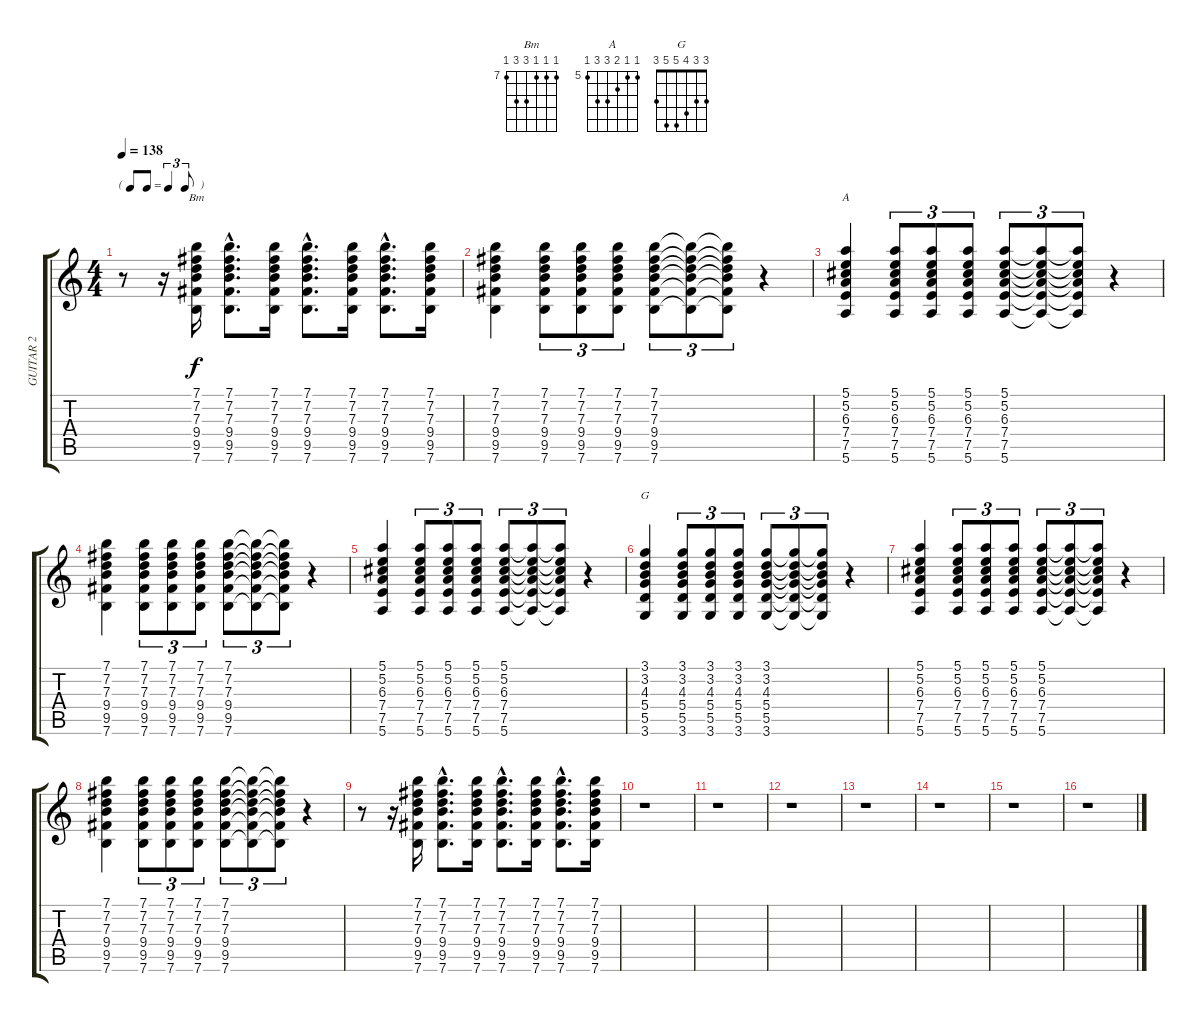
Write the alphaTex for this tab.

\track ("GUITAR 2" "GUITAR 2") {instrument electricguitarclean}
\staff {score tabs}
\tuning (E4 B3 G3 D3 A2 E2) {hide}
\chord ("Bm" 7 7 7 9 9 7) {firstfret 7}
\chord ("A" 5 5 6 7 7 5) {firstfret 5}
\chord ("G" 3 3 4 5 5 3)
\ts (4 4)
\tf triplet8th
\tempo 138
\clef g2
\ks c
r.8{dy f} r.16 (7.1 7.2 7.3 9.4 9.5 7.6).16{ch "Bm"} (7.1{hac} 7.2{hac} 7.3{hac} 9.4{hac} 9.5{hac} 7.6{hac}).8{d} (7.1 7.2 7.3 9.4 9.5 7.6).16 (7.1{hac} 7.2{hac} 7.3{hac} 9.4{hac} 9.5{hac} 7.6{hac}).8{d} (7.1 7.2 7.3 9.4 9.5 7.6).16 (7.1{hac} 7.2{hac} 7.3{hac} 9.4{hac} 9.5{hac} 7.6{hac}).8{d} (7.1 7.2 7.3 9.4 9.5 7.6).16 |
(7.1 7.2 7.3 9.4 9.5 7.6).4 (7.1 7.2 7.3 9.4 9.5 7.6).8{tu (3 2)} (7.1 7.2 7.3 9.4 9.5 7.6).8{tu (3 2)} (7.1 7.2 7.3 9.4 9.5 7.6).8{tu (3 2)} (7.1 7.2 7.3 9.4 9.5 7.6).8{tu (3 2)} (7.1{t} 7.2{t} 7.3{t} 9.4{t} 9.5{t} 7.6{t}).8{tu (3 2)} (7.1{t} 7.2{t} 7.3{t} 9.4{t} 9.5{t} 7.6{t}).8{tu (3 2)} r.4 |
(5.1 5.2 6.3 7.4 7.5 5.6).4{ch "A"} (5.1 5.2 6.3 7.4 7.5 5.6).8{tu (3 2)} (5.1 5.2 6.3 7.4 7.5 5.6).8{tu (3 2)} (5.1 5.2 6.3 7.4 7.5 5.6).8{tu (3 2)} (5.1 5.2 6.3 7.4 7.5 5.6).8{tu (3 2)} (5.1{t} 5.2{t} 6.3{t} 7.4{t} 7.5{t} 5.6{t}).8{tu (3 2)} (5.1{t} 5.2{t} 6.3{t} 7.4{t} 7.5{t} 5.6{t}).8{tu (3 2)} r.4 |
(7.1 7.2 7.3 9.4 9.5 7.6).4 (7.1 7.2 7.3 9.4 9.5 7.6).8{tu (3 2)} (7.1 7.2 7.3 9.4 9.5 7.6).8{tu (3 2)} (7.1 7.2 7.3 9.4 9.5 7.6).8{tu (3 2)} (7.1 7.2 7.3 9.4 9.5 7.6).8{tu (3 2)} (7.1{t} 7.2{t} 7.3{t} 9.4{t} 9.5{t} 7.6{t}).8{tu (3 2)} (7.1{t} 7.2{t} 7.3{t} 9.4{t} 9.5{t} 7.6{t}).8{tu (3 2)} r.4 |
(5.1 5.2 6.3 7.4 7.5 5.6).4 (5.1 5.2 6.3 7.4 7.5 5.6).8{tu (3 2)} (5.1 5.2 6.3 7.4 7.5 5.6).8{tu (3 2)} (5.1 5.2 6.3 7.4 7.5 5.6).8{tu (3 2)} (5.1 5.2 6.3 7.4 7.5 5.6).8{tu (3 2)} (5.1{t} 5.2{t} 6.3{t} 7.4{t} 7.5{t} 5.6{t}).8{tu (3 2)} (5.1{t} 5.2{t} 6.3{t} 7.4{t} 7.5{t} 5.6{t}).8{tu (3 2)} r.4 |
(3.1 3.2 4.3 5.4 5.5 3.6).4{ch "G"} (3.1 3.2 4.3 5.4 5.5 3.6).8{tu (3 2)} (3.1 3.2 4.3 5.4 5.5 3.6).8{tu (3 2)} (3.1 3.2 4.3 5.4 5.5 3.6).8{tu (3 2)} (3.1 3.2 4.3 5.4 5.5 3.6).8{tu (3 2)} (3.1{t} 3.2{t} 4.3{t} 5.4{t} 5.5{t} 3.6{t}).8{tu (3 2)} (3.1{t} 3.2{t} 4.3{t} 5.4{t} 5.5{t} 3.6{t}).8{tu (3 2)} r.4 |
(5.1 5.2 6.3 7.4 7.5 5.6).4 (5.1 5.2 6.3 7.4 7.5 5.6).8{tu (3 2)} (5.1 5.2 6.3 7.4 7.5 5.6).8{tu (3 2)} (5.1 5.2 6.3 7.4 7.5 5.6).8{tu (3 2)} (5.1 5.2 6.3 7.4 7.5 5.6).8{tu (3 2)} (5.1{t} 5.2{t} 6.3{t} 7.4{t} 7.5{t} 5.6{t}).8{tu (3 2)} (5.1{t} 5.2{t} 6.3{t} 7.4{t} 7.5{t} 5.6{t}).8{tu (3 2)} r.4 |
(7.1 7.2 7.3 9.4 9.5 7.6).4 (7.1 7.2 7.3 9.4 9.5 7.6).8{tu (3 2)} (7.1 7.2 7.3 9.4 9.5 7.6).8{tu (3 2)} (7.1 7.2 7.3 9.4 9.5 7.6).8{tu (3 2)} (7.1 7.2 7.3 9.4 9.5 7.6).8{tu (3 2)} (7.1{t} 7.2{t} 7.3{t} 9.4{t} 9.5{t} 7.6{t}).8{tu (3 2)} (7.1{t} 7.2{t} 7.3{t} 9.4{t} 9.5{t} 7.6{t}).8{tu (3 2)} r.4 |
r.8 r.16 (7.1 7.2 7.3 9.4 9.5 7.6).16 (7.1{hac} 7.2{hac} 7.3{hac} 9.4{hac} 9.5{hac} 7.6{hac}).8{d} (7.1 7.2 7.3 9.4 9.5 7.6).16 (7.1{hac} 7.2{hac} 7.3{hac} 9.4{hac} 9.5{hac} 7.6{hac}).8{d} (7.1 7.2 7.3 9.4 9.5 7.6).16 (7.1{hac} 7.2{hac} 7.3{hac} 9.4{hac} 9.5{hac} 7.6{hac}).8{d} (7.1 7.2 7.3 9.4 9.5 7.6).16 |
r.1 |
r.1 |
r.1 |
r.1 |
r.1 |
r.1 |
r.1
